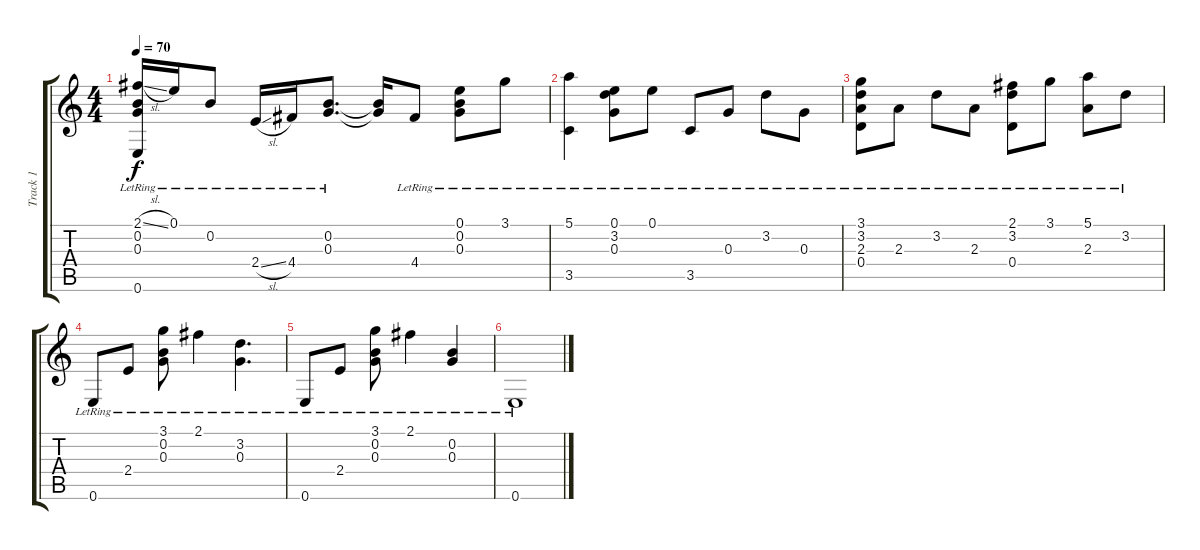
\track ("Track 1" "Track 1") {instrument acousticguitarnylon}
\staff {score tabs}
\tuning (E4 B3 G3 D3 A2 E2) {hide}
\ts (4 4)
\tempo 70
\clef g2
\ks c
(2.1{sl lr} 0.2{lr} 0.3{lr} 0.6{lr}).16{dy f} 0.1{lr}.16 0.2{lr}.8 2.4{sl lr}.16 4.4{lr}.16 (0.2{lr} 0.3{lr}).8{d} (0.2{t} 0.3{t}).16 4.4{lr}.8 (0.1{lr} 0.2{lr} 0.3{lr}).8 3.1{lr}.8 |
(5.1{lr} 3.5{lr}).4 (0.1{lr} 3.2{lr} 0.3{lr}).8 0.1{lr}.8 3.5{lr}.8 0.3{lr}.8 3.2{lr}.8 0.3{lr}.8 |
(3.1{lr} 3.2{lr} 2.3{lr} 0.4{lr}).8 2.3{lr}.8 3.2{lr}.8 2.3{lr}.8 (2.1{lr} 3.2{lr} 0.4{lr}).8 3.1{lr}.8 (5.1{lr} 2.3{lr}).8 3.2{lr}.8 |
0.6{lr}.8 2.4{lr}.8 (3.1{lr} 0.2{lr} 0.3{lr}).8 2.1{lr}.4 (3.2{lr} 0.3{lr}).4{d} |
0.6{lr}.8 2.4{lr}.8 (3.1{lr} 0.2{lr} 0.3{lr}).8 2.1{lr}.4 (0.2{lr} 0.3{lr}).4 |
0.6{lr}.1
